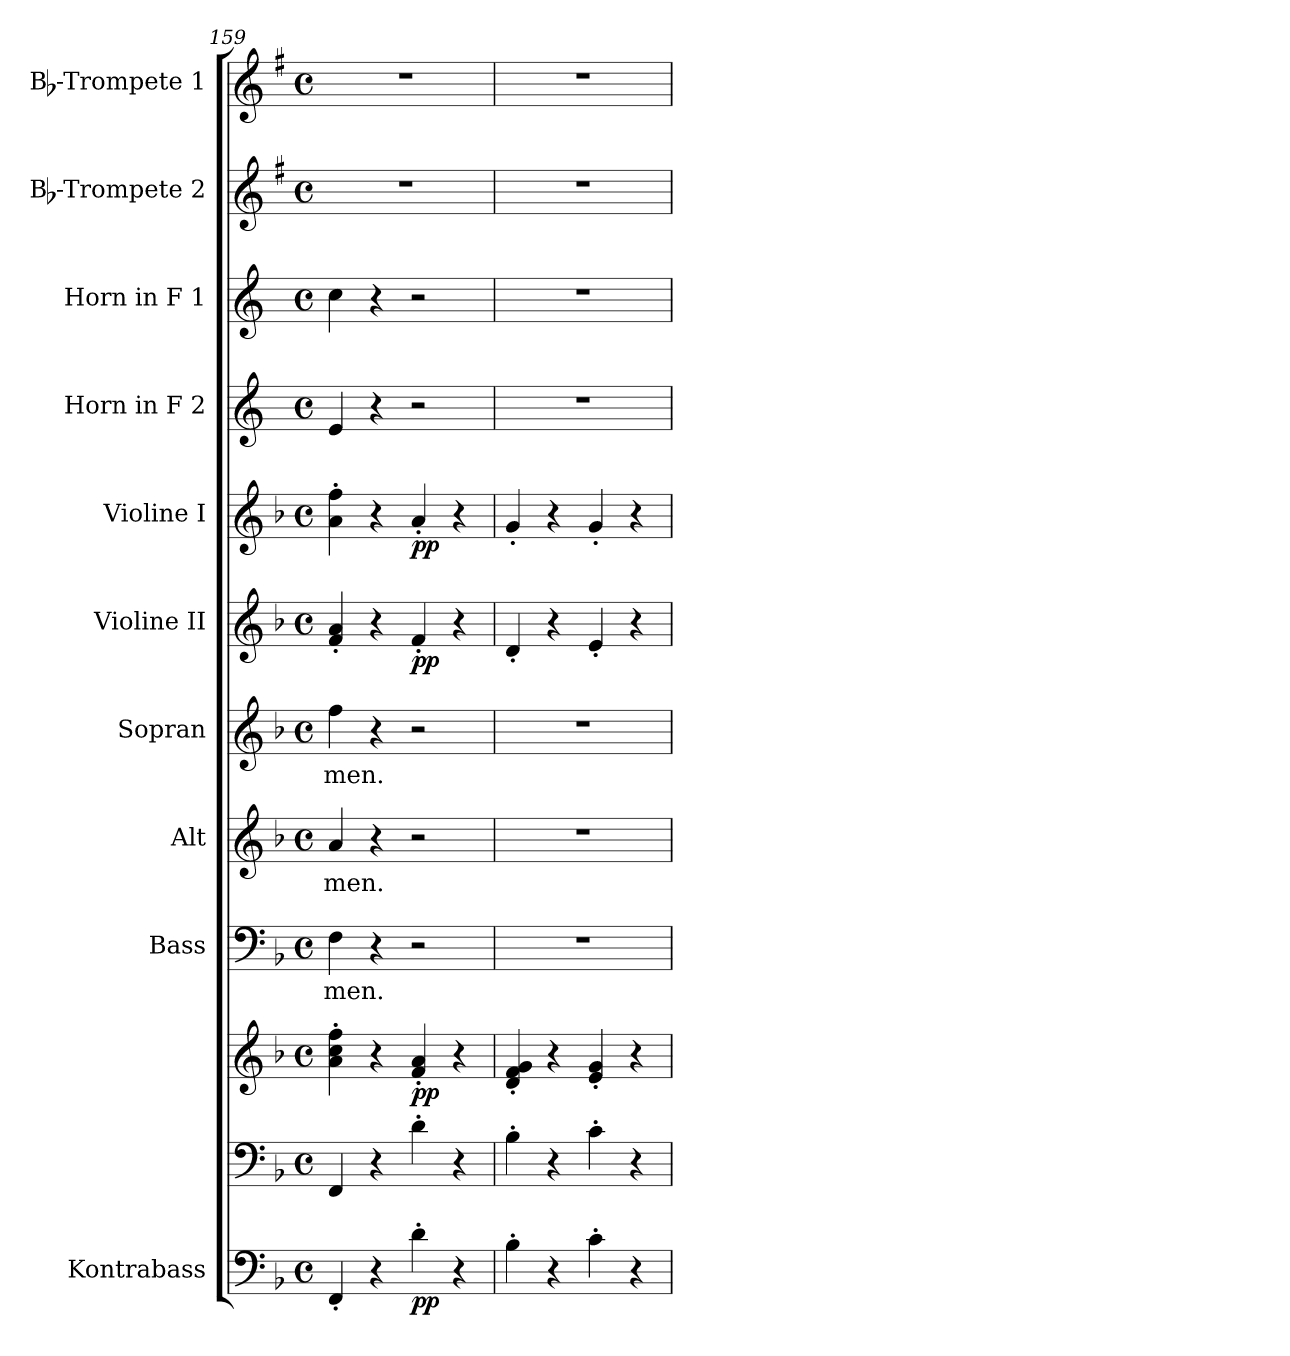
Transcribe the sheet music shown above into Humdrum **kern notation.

**kern	**dynam	**kern	**kern	**dynam	**kern	**text	**kern	**text	**kern	**text	**kern	**dynam	**kern	**dynam	**kern	**kern	**kern	**kern
*part11	*part11	*part10	*part10	*part10	*part9	*part9	*part8	*part8	*part7	*part7	*part6	*part6	*part5	*part5	*part4	*part3	*part2	*part1
*staff12	*staff12	*staff11	*staff10	*staff10/11	*staff9	*staff9	*staff8	*staff8	*staff7	*staff7	*staff6	*staff6	*staff5	*staff5	*staff4	*staff3	*staff2	*staff1
*I"Kontrabass	*	*	*	*	*I"Bass	*	*I"Alt	*	*I"Sopran	*	*I"Violine II	*	*I"Violine I	*	*I"Horn in F 2	*I"Horn in F 1	*I"Bb-Trompete 2	*I"Bb-Trompete 1
*I'Kb.	*	*	*	*	*I'B.	*	*I'A.	*	*I'S.	*	*I'Vl. II	*	*I'Vl. I	*	*	*	*I'Bb Trp. 2	*I'Bb Trp. 1
*clefF4	*	*clefF4	*clefG2	*	*clefF4	*	*clefG2	*	*clefG2	*	*clefG2	*	*clefG2	*	*clefG2	*clefG2	*clefG2	*clefG2
*ITrd7c12	*	*	*	*	*	*	*	*	*	*	*	*	*	*	*ITrd4c7	*ITrd4c7	*ITrd1c2	*ITrd1c2
*k[b-]	*	*k[b-]	*k[b-]	*	*k[b-]	*	*k[b-]	*	*k[b-]	*	*k[b-]	*	*k[b-]	*	*k[b-]	*k[b-]	*k[b-]	*k[b-]
*F:	*	*F:	*F:	*	*F:	*	*F:	*	*F:	*	*F:	*	*F:	*	*F:	*F:	*F:	*F:
*M4/4	*	*M4/4	*M4/4	*	*M4/4	*	*M4/4	*	*M4/4	*	*M4/4	*	*M4/4	*	*M4/4	*M4/4	*M4/4	*M4/4
*met(c)	*	*met(c)	*met(c)	*	*met(c)	*	*met(c)	*	*met(c)	*	*met(c)	*	*met(c)	*	*met(c)	*met(c)	*met(c)	*met(c)
=159	=159	=159	=159	=159	=159	=159	=159	=159	=159	=159	=159	=159	=159	=159	=159	=159	=159	=159
!	!	!	!	!	!	!LO:LY:b	!	!LO:LY:b	!	!LO:LY:b	!	!	!	!	!	!	!	!
4FFF'</	.	4FF/	4a\'> 4cc\'> 4ff\'>	.	4F\	-men.	4a/	-men.	4ff\	-men.	4f/'< 4a/'<	.	4a\'> 4ff\'>	.	4A/	4f\	1r	1r
4r	.	4r	4r	.	4r	.	4r	.	4r	.	4r	.	4r	.	4r	4r	.	.
!	!LO:DY:b	!	!	!LO:DY:b	!	!	!	!	!	!	!	!LO:DY:b	!	!LO:DY:b	!	!	!	!
4D'>\	pp	4d'>\	4f/'< 4a/'<	pp	2r	.	2r	.	2r	.	4f'</	pp	4a'</	pp	2r	2r	.	.
4r	.	4r	4r	.	.	.	.	.	.	.	4r	.	4r	.	.	.	.	.
=160	=160	=160	=160	=160	=160	=160	=160	=160	=160	=160	=160	=160	=160	=160	=160	=160	=160	=160
4BB-'>\	.	4B-'>\	4d/'< 4f/'< 4g/'<	.	1r	.	1r	.	1r	.	4d'</	.	4g'</	.	1r	1r	1r	1r
4r	.	4r	4r	.	.	.	.	.	.	.	4r	.	4r	.	.	.	.	.
4C'>\	.	4c'>\	4e/'< 4g/'<	.	.	.	.	.	.	.	4e'</	.	4g'</	.	.	.	.	.
4r	.	4r	4r	.	.	.	.	.	.	.	4r	.	4r	.	.	.	.	.
=	=	=	=	=	=	=	=	=	=	=	=	=	=	=	=	=	=	=
*-	*-	*-	*-	*-	*-	*-	*-	*-	*-	*-	*-	*-	*-	*-	*-	*-	*-	*-
